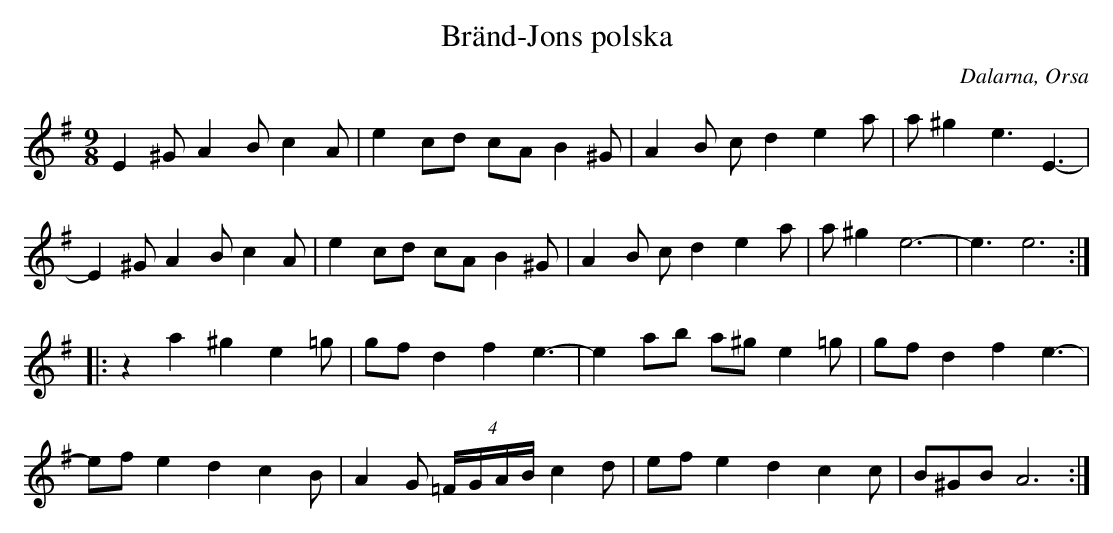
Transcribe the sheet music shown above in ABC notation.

X:1
T: Bränd-Jons polska
O: Dalarna, Orsa
M: 9/8
L: 1/4
K: Ador
E ^G/ A B/ c A/ | e c/d/ c/A/ B ^G/ | A B/ c/ d e a/ | a/^g e3/ E3/- |
E ^G/ A B/ c A/ | e c/d/ c/A/ B ^G/ | A B/ c/ d e a/ | a/^g e3- | e3/ e3 :|
|: z a^g e =g/ | g/f/ d f e3/- | e a/b/ a/^g/ e =g/ | g/f/ d f e3/- |
e/f/ e d c B/ | A G/ (4:6:4=F//G//A//B// c d/ | e/f/ e d c c/ | B/^G/B/ A3 :|
